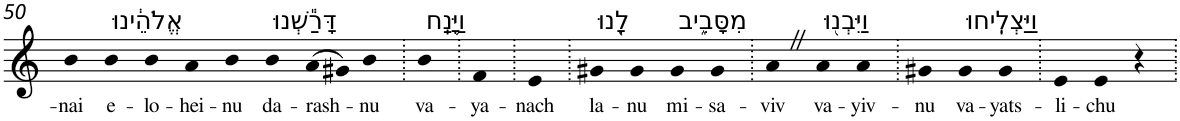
**kern	**text
*part1	*part1
*staff1	*staff1
*I"Piano	*
*I'Pno	*
!!LO:PB:g=z
*clefG2	*
*k[]	*
=50	=50
!	!LO:LY:b
4b	-nai
!LO:TX:a:t=אֱלֹהֵ֔ינוּ	!
!	!LO:LY:b
4b	e-
!	!LO:LY:b
4b	-lo-
!	!LO:LY:b
4a	-hei-
!	!LO:LY:b
4b	-nu
!LO:TX:a:t=דָּרַ֕שְׁנוּ	!
!	!LO:LY:b
4b	da-
!	!LO:LY:b
(>8a	-rash-
8g#X)	.
!	!LO:LY:b
4b	-nu
=51.	=51.
!LO:TX:a:t=וַיָּ֥נַֽח	!
!	!LO:LY:b
4b	va-
=52.	=52.
!	!LO:LY:b
4f	-ya-
=53.	=53.
!	!LO:LY:b
4e	-nach
=54.	=54.
!LO:TX:a:t=לָ֖נוּ	!
!	!LO:LY:b
4g#X	la-
!	!LO:LY:b
4g#	-nu
!LO:TX:a:t=מִסָּבִ֑יב	!
!	!LO:LY:b
4g#	mi-
!	!LO:LY:b
4g#	-sa-
=55.	=55.
!	!LO:LY:b
4aZ	-viv
!LO:TX:a:t=וַיִּבְנ֖וּ	!
!	!LO:LY:b
4a	va-
!	!LO:LY:b
4a	-yiv-
=56.	=56.
!	!LO:LY:b
4g#X	-nu
!LO:TX:a:t=וַיַּצְלִֽיחוּ	!
!	!LO:LY:b
4g#	va-
!	!LO:LY:b
4g#	-yats-
=57.	=57.
!	!LO:LY:b
4e	-li-
!	!LO:LY:b
4e	-chu
4r	.
=.	=.
*-	*-
